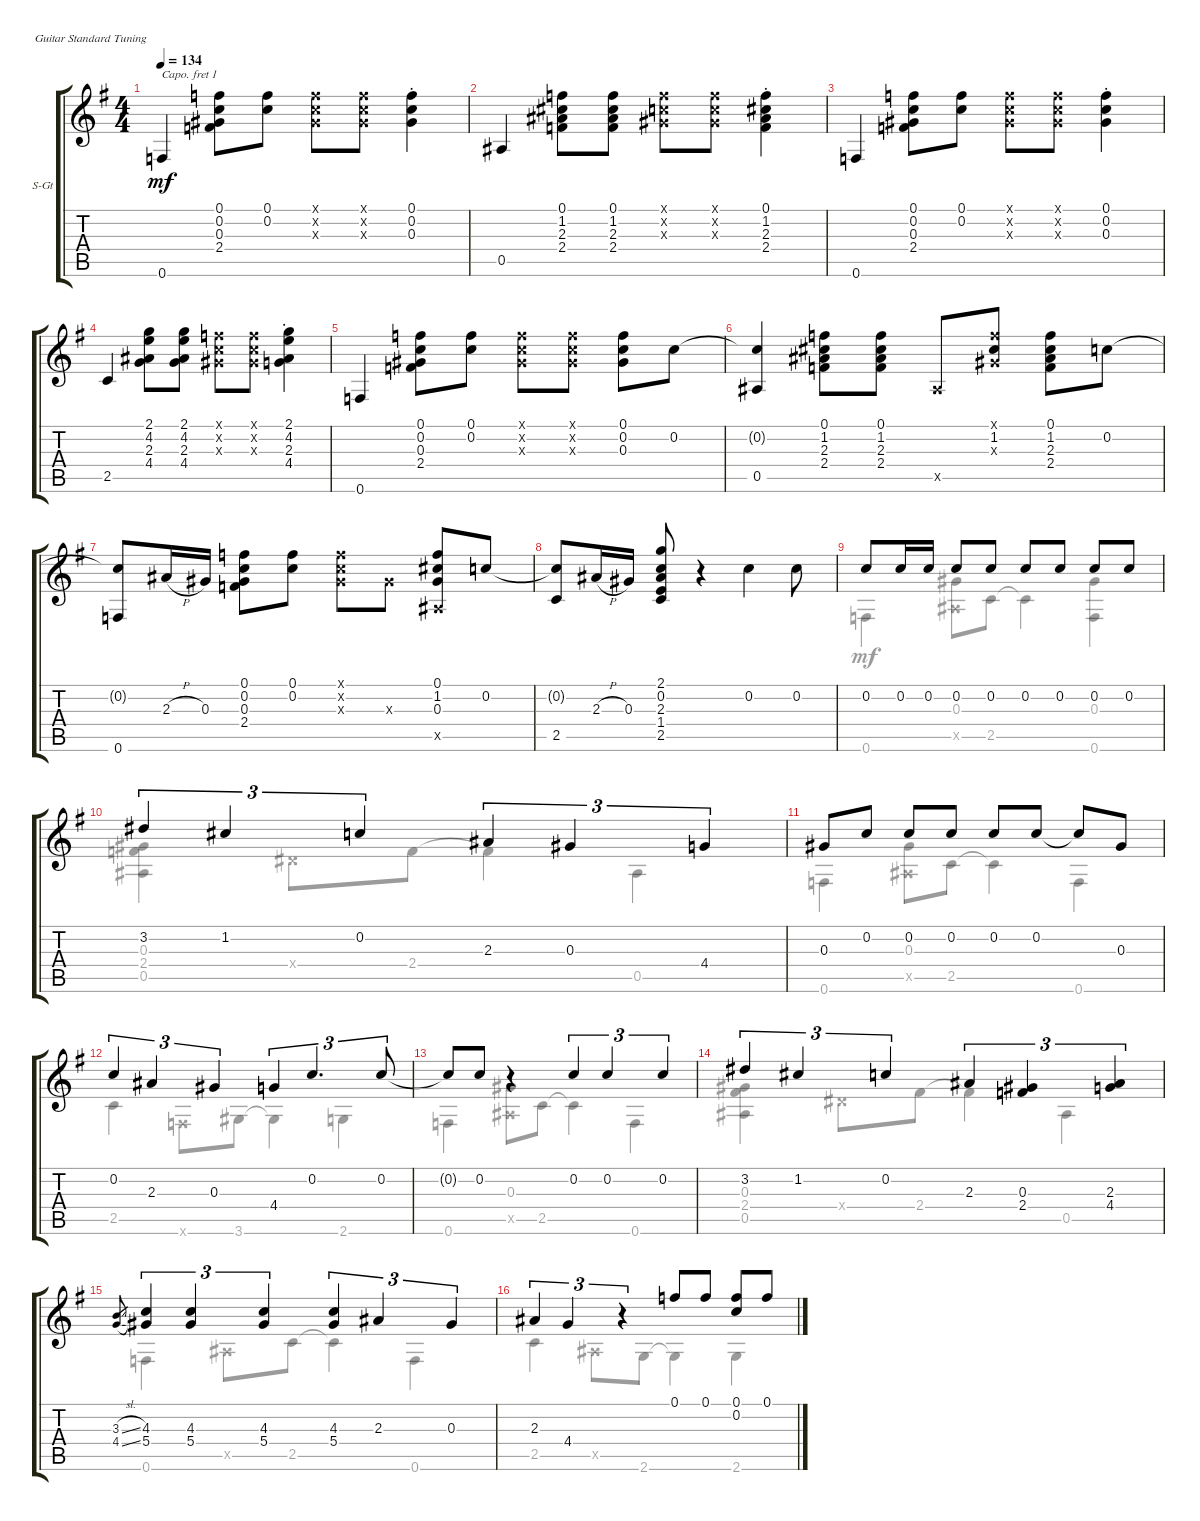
\defaultSystemsLayout 4
\bracketExtendMode groupsimilarinstruments
\firstSystemTrackNameOrientation horizontal
\otherSystemsTrackNameOrientation horizontal
\track ("Steel Guitar" "S-Gt") {instrument acousticguitarsteel}
\staff {score tabs}
\capo 1
\tuning (E4 B3 G3 D3 A2 E2)
\voice
\ts (4 4)
\tempo 134
\clef g2
\ks eminor
0.6.4{dy mf instrument acousticguitarsteel} (0.1 0.2 0.3 2.4).8 (0.1 0.2).8 (0.1{x} 0.2{x} 0.3{x}).8 (0.3{x} 0.2{x} 0.1{x}).8 (0.1{st} 0.2{st} 0.3{st}).4 |
0.5.4 (0.1 1.2 2.3 2.4).8 (0.1 1.2 2.3 2.4).8 (0.3{x} 0.2{x} 0.1{x}).8 (0.3{x} 0.2{x} 0.1{x}).8 (0.1{st} 1.2{st} 2.3{st} 2.4).4 |
0.6.4 (0.1 0.2 0.3 2.4).8 (0.1 0.2).8 (0.1{x} 0.2{x} 0.3{x}).8 (0.3{x} 0.2{x} 0.1{x}).8 (0.1{st} 0.2{st} 0.3{st}).4 |
2.5.4 (4.4 2.3 4.2 2.1).8 (4.4 2.3 4.2 2.1).8 (0.3{x} 0.2{x} 0.1{x}).8 (0.3{x} 0.2{x} 0.1{x}).8 (2.1 4.2 2.3 4.4{st}).4 |
0.6.4 (0.1 0.2 0.3 2.4).8 (0.1 0.2).8 (0.1{x} 0.2{x} 0.3{x}).8 (0.3{x} 0.1{x} 0.2{x}).8 (0.2 0.1 0.3).8 0.2.8 |
(0.5 0.2{t}).4 (0.1 1.2 2.3 2.4).8 (0.1 1.2 2.3 2.4).8 0.5{x}.8 (0.3{x} 1.2 0.1{x}).8 (0.1 1.2 2.3 2.4).8 0.2.8 |
(0.6 0.2{t}).8 2.3{h}.16 0.3.16 (0.1 0.2 0.3 2.4).8 (0.1 0.2).8 (0.1{x} 0.2{x} 0.3{x}).8 0.3{x}.8 (1.2 0.5{x} 0.1 0.3).8 0.2.8 |
(0.2{t} 2.5).8 2.3{h}.16 0.3.16 (2.1 0.2 2.3 1.4 2.5).8 r.4 0.2.4 0.2.8 |
0.2.8 0.2.16 0.2.16 0.2.8 0.2.8 0.2.8 0.2.8 0.2.8 0.2.8 |
3.2.4{tu (3 2)} 1.2.4{tu (3 2)} 0.2.4{tu (3 2)} 2.3.4{tu (3 2)} 0.3.4{tu (3 2)} 4.4.4{tu (3 2)} |
0.3.8 0.2.8 0.2.8 0.2.8 0.2.8 0.2.8 0.2{t}.8 0.3.8 |
0.2.4{tu (3 2)} 2.3.4{tu (3 2)} 0.3.4{tu (3 2)} 4.4.4{tu (3 2)} 0.2.4{d tu (3 2)} 0.2.8{tu (3 2)} |
0.2{t}.8 0.2.8 r.4 0.2.4{tu (3 2)} 0.2.4{tu (3 2)} 0.2.4{tu (3 2)} |
3.2.4{tu (3 2)} 1.2.4{tu (3 2)} 0.2.4{tu (3 2)} 2.3.4{tu (3 2)} (0.3 2.4).4{tu (3 2)} (2.3 4.4).4{tu (3 2)} |
(3.3{sl} 4.4{sl}).8{gr} (4.3 5.4).4{tu (3 2)} (4.3 5.4).4{tu (3 2)} (4.3 5.4).4{tu (3 2)} (4.3 5.4).4{tu (3 2)} 2.3.4{tu (3 2)} 0.3.4{tu (3 2)} |
2.3.4{tu (3 2)} 4.4.4{tu (3 2)} r.4{tu (3 2)} 0.1.8 0.1.8 (0.1 0.2).8 0.1.8
\voice
\clef g2
\ottava regular
\simile none
\ks eminor
|
|
|
|
|
|
|
|
0.6.4 (0.5{x} 0.3).8 2.5.8 2.5{t}.4 (0.6 0.3).4 |
(0.5 2.4 0.3).4 0.4{x}.8 2.4.8 2.4{t}.4 0.5.4 |
0.6.4 (0.5{x} 0.3).8 2.5.8 2.5{t}.4 0.6.4 |
2.5.4 0.6{x}.8 3.6.8 3.6{t}.4 2.6.4 |
0.6.4 (0.5{x} 0.3).8 2.5.8 2.5{t}.4 0.6.4 |
(0.5 2.4 0.3).4 0.4{x}.8 2.4.8 2.4{t}.4 0.5.4 |
0.6.4 0.5{x}.8 2.5.8 2.5{t}.4 0.6.4 |
2.5.4 0.5{x}.8 2.6.8 2.6{t}.4 2.6.4
